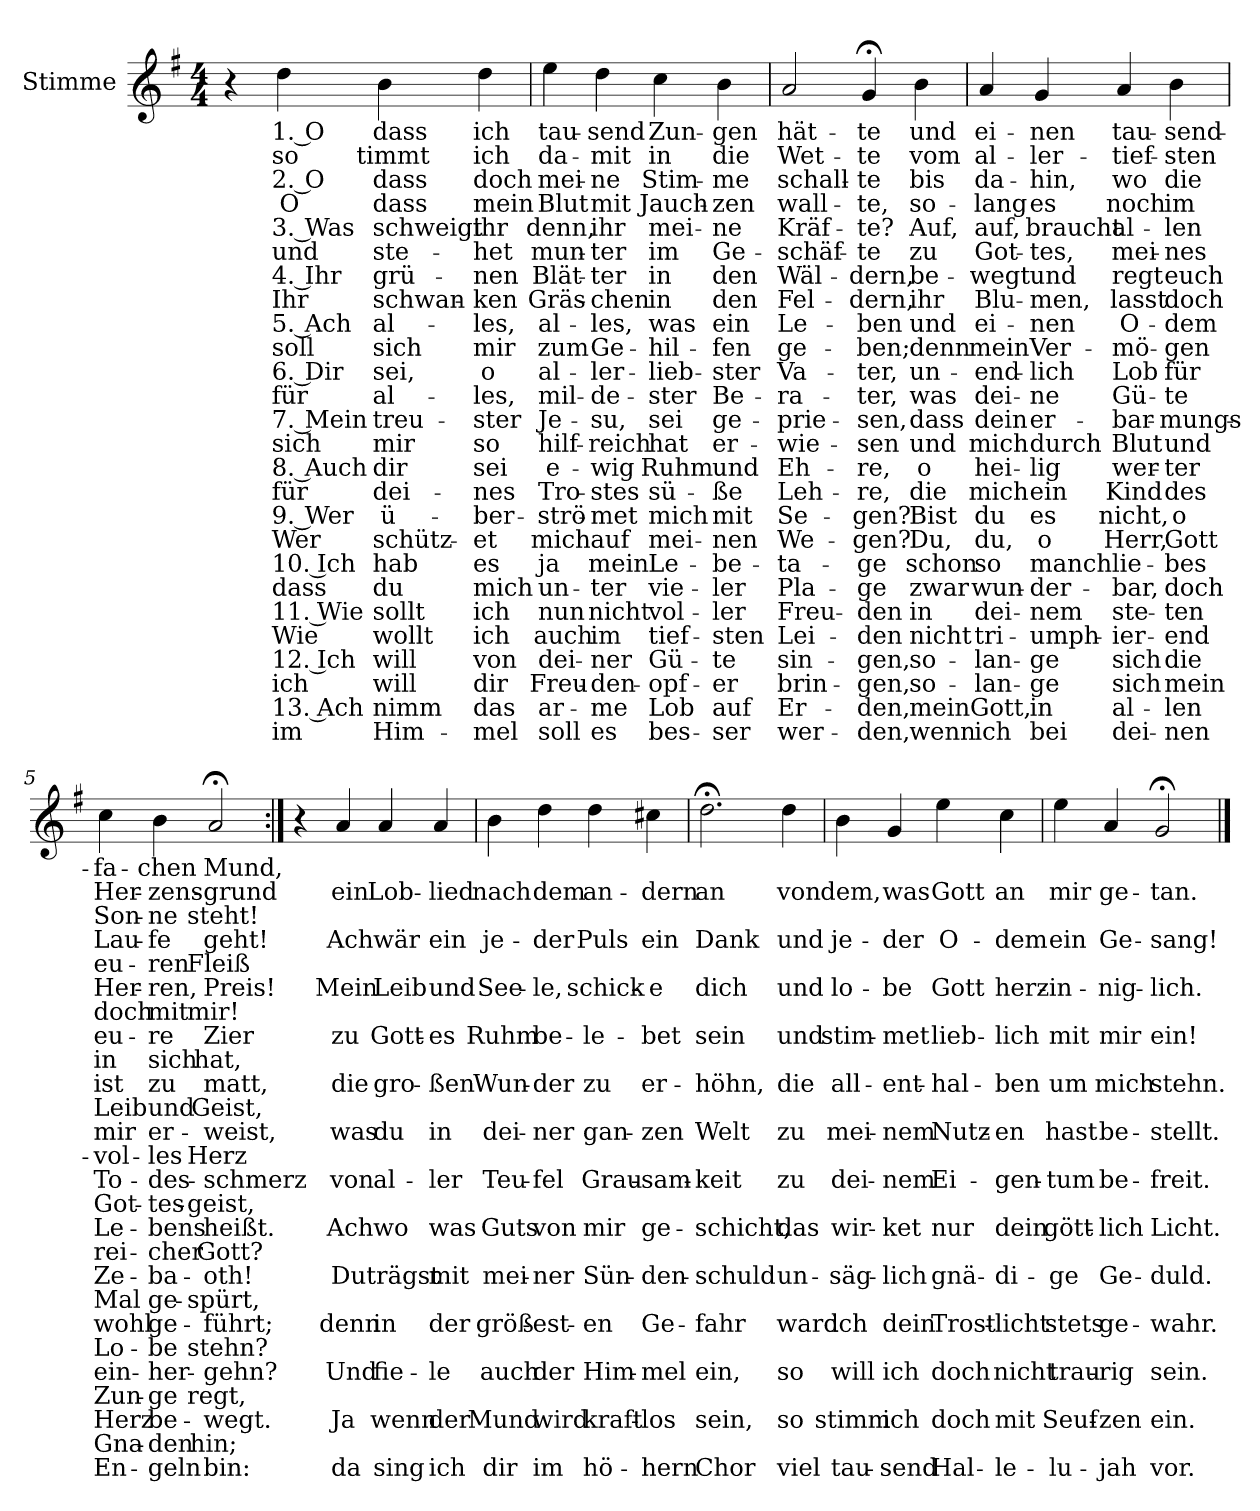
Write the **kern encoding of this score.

**kern	**text	**text	**text	**text	**text	**text	**text	**text	**text	**text	**text	**text	**text	**text	**text	**text	**text	**text	**text	**text	**text	**text	**text	**text	**text	**text
*part1	*part1	*part1	*part1	*part1	*part1	*part1	*part1	*part1	*part1	*part1	*part1	*part1	*part1	*part1	*part1	*part1	*part1	*part1	*part1	*part1	*part1	*part1	*part1	*part1	*part1	*part1
*staff1	*staff1	*staff1	*staff1	*staff1	*staff1	*staff1	*staff1	*staff1	*staff1	*staff1	*staff1	*staff1	*staff1	*staff1	*staff1	*staff1	*staff1	*staff1	*staff1	*staff1	*staff1	*staff1	*staff1	*staff1	*staff1	*staff1
*I"Stimme	*	*	*	*	*	*	*	*	*	*	*	*	*	*	*	*	*	*	*	*	*	*	*	*	*	*
*I'St.	*	*	*	*	*	*	*	*	*	*	*	*	*	*	*	*	*	*	*	*	*	*	*	*	*	*
*clefG2	*	*	*	*	*	*	*	*	*	*	*	*	*	*	*	*	*	*	*	*	*	*	*	*	*	*
*k[f#]	*	*	*	*	*	*	*	*	*	*	*	*	*	*	*	*	*	*	*	*	*	*	*	*	*	*
*M4/4	*	*	*	*	*	*	*	*	*	*	*	*	*	*	*	*	*	*	*	*	*	*	*	*	*	*
=1	=1	=1	=1	=1	=1	=1	=1	=1	=1	=1	=1	=1	=1	=1	=1	=1	=1	=1	=1	=1	=1	=1	=1	=1	=1	=1
4r	.	.	.	.	.	.	.	.	.	.	.	.	.	.	.	.	.	.	.	.	.	.	.	.	.	.
!	!LO:LY:b	!LO:LY:b	!LO:LY:b	!LO:LY:b	!LO:LY:b	!LO:LY:b	!LO:LY:b	!LO:LY:b	!LO:LY:b	!LO:LY:b	!LO:LY:b	!LO:LY:b	!LO:LY:b	!LO:LY:b	!LO:LY:b	!LO:LY:b	!LO:LY:b	!LO:LY:b	!LO:LY:b	!LO:LY:b	!LO:LY:b	!LO:LY:b	!LO:LY:b	!LO:LY:b	!LO:LY:b	!LO:LY:b
4dd\	1. O	so	2. O	O	3. Was	und	4. Ihr	Ihr	5. Ach	soll	6. Dir	für	7. Mein	sich	8. Auch	für	9. Wer	Wer	10. Ich	dass	11. Wie	Wie	12. Ich	ich	13. Ach	im
!	!LO:LY:b	!LO:LY:b	!LO:LY:b	!LO:LY:b	!LO:LY:b	!LO:LY:b	!LO:LY:b	!LO:LY:b	!LO:LY:b	!LO:LY:b	!LO:LY:b	!LO:LY:b	!LO:LY:b	!LO:LY:b	!LO:LY:b	!LO:LY:b	!LO:LY:b	!LO:LY:b	!LO:LY:b	!LO:LY:b	!LO:LY:b	!LO:LY:b	!LO:LY:b	!LO:LY:b	!LO:LY:b	!LO:LY:b
4b\	dass	timmt	dass	dass	schweigt	ste-	grü-	schwan-	al-	sich	sei,	al-	treu-	mir	dir	dei-	ü-	schütz-	hab	du	sollt	wollt	will	will	nimm	Him-
!	!LO:LY:b	!LO:LY:b	!LO:LY:b	!LO:LY:b	!LO:LY:b	!LO:LY:b	!LO:LY:b	!LO:LY:b	!LO:LY:b	!LO:LY:b	!LO:LY:b	!LO:LY:b	!LO:LY:b	!LO:LY:b	!LO:LY:b	!LO:LY:b	!LO:LY:b	!LO:LY:b	!LO:LY:b	!LO:LY:b	!LO:LY:b	!LO:LY:b	!LO:LY:b	!LO:LY:b	!LO:LY:b	!LO:LY:b
4dd\	ich	ich	doch	mein	ihr	-het	-nen	-ken	-les,	mir	o	-les,	-ster	so	sei	-nes	-ber-	-et	es	mich	ich	ich	von	dir	das	-mel
=2	=2	=2	=2	=2	=2	=2	=2	=2	=2	=2	=2	=2	=2	=2	=2	=2	=2	=2	=2	=2	=2	=2	=2	=2	=2	=2
!	!LO:LY:b	!LO:LY:b	!LO:LY:b	!LO:LY:b	!LO:LY:b	!LO:LY:b	!LO:LY:b	!LO:LY:b	!LO:LY:b	!LO:LY:b	!LO:LY:b	!LO:LY:b	!LO:LY:b	!LO:LY:b	!LO:LY:b	!LO:LY:b	!LO:LY:b	!LO:LY:b	!LO:LY:b	!LO:LY:b	!LO:LY:b	!LO:LY:b	!LO:LY:b	!LO:LY:b	!LO:LY:b	!LO:LY:b
4ee\	tau-	da-	mei-	Blut	denn,	mun-	Blät-	Gräs-	al-	zum	al-	mil-	Je-	hilf-	e-	Tro-	-strö-	mich	ja	un-	nun	auch	dei-	Freu-	ar-	soll
!	!LO:LY:b	!LO:LY:b	!LO:LY:b	!LO:LY:b	!LO:LY:b	!LO:LY:b	!LO:LY:b	!LO:LY:b	!LO:LY:b	!LO:LY:b	!LO:LY:b	!LO:LY:b	!LO:LY:b	!LO:LY:b	!LO:LY:b	!LO:LY:b	!LO:LY:b	!LO:LY:b	!LO:LY:b	!LO:LY:b	!LO:LY:b	!LO:LY:b	!LO:LY:b	!LO:LY:b	!LO:LY:b	!LO:LY:b
4dd\	-send	-mit	-ne	mit	ihr	-ter	-ter	-chen	-les,	Ge-	-ler-	-de-	-su,	-reich	-wig	-stes	-met	auf	mein	-ter	nicht	im	-ner	-den-	-me	es
!	!LO:LY:b	!LO:LY:b	!LO:LY:b	!LO:LY:b	!LO:LY:b	!LO:LY:b	!LO:LY:b	!LO:LY:b	!LO:LY:b	!LO:LY:b	!LO:LY:b	!LO:LY:b	!LO:LY:b	!LO:LY:b	!LO:LY:b	!LO:LY:b	!LO:LY:b	!LO:LY:b	!LO:LY:b	!LO:LY:b	!LO:LY:b	!LO:LY:b	!LO:LY:b	!LO:LY:b	!LO:LY:b	!LO:LY:b
4cc\	Zun-	in	Stim-	Jauch-	mei-	im	in	in	was	-hil-	-lieb-	-ster	sei	hat	Ruhm	sü-	mich	mei-	Le-	vie-	vol-	tief-	Gü-	-opf-	Lob	bes-
!	!LO:LY:b	!LO:LY:b	!LO:LY:b	!LO:LY:b	!LO:LY:b	!LO:LY:b	!LO:LY:b	!LO:LY:b	!LO:LY:b	!LO:LY:b	!LO:LY:b	!LO:LY:b	!LO:LY:b	!LO:LY:b	!LO:LY:b	!LO:LY:b	!LO:LY:b	!LO:LY:b	!LO:LY:b	!LO:LY:b	!LO:LY:b	!LO:LY:b	!LO:LY:b	!LO:LY:b	!LO:LY:b	!LO:LY:b
4b\	-gen	die	-me	-zen	-ne	Ge-	den	den	ein	-fen	-ster	Be-	ge-	er-	und	-ße	mit	-nen	-be-	-ler	-ler	-sten	-te	-er	auf	-ser
=3	=3	=3	=3	=3	=3	=3	=3	=3	=3	=3	=3	=3	=3	=3	=3	=3	=3	=3	=3	=3	=3	=3	=3	=3	=3	=3
!	!LO:LY:b	!LO:LY:b	!LO:LY:b	!LO:LY:b	!LO:LY:b	!LO:LY:b	!LO:LY:b	!LO:LY:b	!LO:LY:b	!LO:LY:b	!LO:LY:b	!LO:LY:b	!LO:LY:b	!LO:LY:b	!LO:LY:b	!LO:LY:b	!LO:LY:b	!LO:LY:b	!LO:LY:b	!LO:LY:b	!LO:LY:b	!LO:LY:b	!LO:LY:b	!LO:LY:b	!LO:LY:b	!LO:LY:b
2a/	hät-	Wet-	schall-	wall-	Kräf-	-schäf-	Wäl-	Fel-	Le-	ge-	Va-	-ra-	-prie-	-wie-	Eh-	Leh-	Se-	We-	-ta-	Pla-	Freu-	Lei-	sin-	brin-	Er-	wer-
!	!LO:LY:b	!LO:LY:b	!LO:LY:b	!LO:LY:b	!LO:LY:b	!LO:LY:b	!LO:LY:b	!LO:LY:b	!LO:LY:b	!LO:LY:b	!LO:LY:b	!LO:LY:b	!LO:LY:b	!LO:LY:b	!LO:LY:b	!LO:LY:b	!LO:LY:b	!LO:LY:b	!LO:LY:b	!LO:LY:b	!LO:LY:b	!LO:LY:b	!LO:LY:b	!LO:LY:b	!LO:LY:b	!LO:LY:b
4g;</	-te	-te	-te	-te,	-te?	-te	-dern,	-dern,	-ben	-ben;	-ter,	-ter,	-sen,	-sen	-re,	-re,	-gen?	-gen?	-ge	-ge	-den	-den	-gen,	-gen,	-den,	-den,
!	!LO:LY:b	!LO:LY:b	!LO:LY:b	!LO:LY:b	!LO:LY:b	!LO:LY:b	!LO:LY:b	!LO:LY:b	!LO:LY:b	!LO:LY:b	!LO:LY:b	!LO:LY:b	!LO:LY:b	!LO:LY:b	!LO:LY:b	!LO:LY:b	!LO:LY:b	!LO:LY:b	!LO:LY:b	!LO:LY:b	!LO:LY:b	!LO:LY:b	!LO:LY:b	!LO:LY:b	!LO:LY:b	!LO:LY:b
4b\	und	vom	bis	so-	Auf,	zu	be-	ihr	und	denn	un-	was	dass	und	o	die	Bist	Du,	schon	zwar	in	nicht	so-	so-	mein	wenn
!!LO:PB:g=z
=4	=4	=4	=4	=4	=4	=4	=4	=4	=4	=4	=4	=4	=4	=4	=4	=4	=4	=4	=4	=4	=4	=4	=4	=4	=4	=4
!	!LO:LY:b	!LO:LY:b	!LO:LY:b	!LO:LY:b	!LO:LY:b	!LO:LY:b	!LO:LY:b	!LO:LY:b	!LO:LY:b	!LO:LY:b	!LO:LY:b	!LO:LY:b	!LO:LY:b	!LO:LY:b	!LO:LY:b	!LO:LY:b	!LO:LY:b	!LO:LY:b	!LO:LY:b	!LO:LY:b	!LO:LY:b	!LO:LY:b	!LO:LY:b	!LO:LY:b	!LO:LY:b	!LO:LY:b
4a/	ei-	al-	da-	-lang	auf,	Got-	-wegt	Blu-	ei-	mein	-end-	dei-	dein	mich	hei-	mich	du	du,	so	wun-	dei-	tri-	-lan-	-lan-	Gott,	ich
!	!LO:LY:b	!LO:LY:b	!LO:LY:b	!LO:LY:b	!LO:LY:b	!LO:LY:b	!LO:LY:b	!LO:LY:b	!LO:LY:b	!LO:LY:b	!LO:LY:b	!LO:LY:b	!LO:LY:b	!LO:LY:b	!LO:LY:b	!LO:LY:b	!LO:LY:b	!LO:LY:b	!LO:LY:b	!LO:LY:b	!LO:LY:b	!LO:LY:b	!LO:LY:b	!LO:LY:b	!LO:LY:b	!LO:LY:b
4g/	-nen	-ler-	-hin,	es	braucht	-tes,	und	-men,	-nen	Ver-	-lich	-ne	er-	durch	-lig	ein	es	o	manch	-der-	-nem	-umph-	-ge	-ge	in	bei
!	!LO:LY:b	!LO:LY:b	!LO:LY:b	!LO:LY:b	!LO:LY:b	!LO:LY:b	!LO:LY:b	!LO:LY:b	!LO:LY:b	!LO:LY:b	!LO:LY:b	!LO:LY:b	!LO:LY:b	!LO:LY:b	!LO:LY:b	!LO:LY:b	!LO:LY:b	!LO:LY:b	!LO:LY:b	!LO:LY:b	!LO:LY:b	!LO:LY:b	!LO:LY:b	!LO:LY:b	!LO:LY:b	!LO:LY:b
4a/	tau-	-tief-	wo	noch	al-	mei-	regt	lasst	O-	-mö-	Lob	Gü-	-bar-	Blut	wer-	Kind	nicht,	Herr,	lie-	-bar,	ste-	-ier-	sich	sich	al-	dei-
!	!LO:LY:b	!LO:LY:b	!LO:LY:b	!LO:LY:b	!LO:LY:b	!LO:LY:b	!LO:LY:b	!LO:LY:b	!LO:LY:b	!LO:LY:b	!LO:LY:b	!LO:LY:b	!LO:LY:b	!LO:LY:b	!LO:LY:b	!LO:LY:b	!LO:LY:b	!LO:LY:b	!LO:LY:b	!LO:LY:b	!LO:LY:b	!LO:LY:b	!LO:LY:b	!LO:LY:b	!LO:LY:b	!LO:LY:b
4b\	-send-	-sten	die	im	-len	-nes	euch	doch	-dem	-gen	für	-te	-mungs-	und	-ter	des	o	Gott	-bes	doch	-ten	-end	die	mein	-len	-nen
=5	=5	=5	=5	=5	=5	=5	=5	=5	=5	=5	=5	=5	=5	=5	=5	=5	=5	=5	=5	=5	=5	=5	=5	=5	=5	=5
!	!LO:LY:b	!LO:LY:b	!LO:LY:b	!LO:LY:b	!LO:LY:b	!LO:LY:b	!LO:LY:b	!LO:LY:b	!LO:LY:b	!LO:LY:b	!LO:LY:b	!LO:LY:b	!LO:LY:b	!LO:LY:b	!LO:LY:b	!LO:LY:b	!LO:LY:b	!LO:LY:b	!LO:LY:b	!LO:LY:b	!LO:LY:b	!LO:LY:b	!LO:LY:b	!LO:LY:b	!LO:LY:b	!LO:LY:b
4cc\	-fa-	Her-	Son-	Lau-	eu-	Her-	doch	eu-	in	ist	Leib	mir	-vol-	To-	Got-	Le-	rei-	Ze-	Mal	wohl	Lo-	ein-	Zun-	Herz	Gna-	En-
!	!LO:LY:b	!LO:LY:b	!LO:LY:b	!LO:LY:b	!LO:LY:b	!LO:LY:b	!LO:LY:b	!LO:LY:b	!LO:LY:b	!LO:LY:b	!LO:LY:b	!LO:LY:b	!LO:LY:b	!LO:LY:b	!LO:LY:b	!LO:LY:b	!LO:LY:b	!LO:LY:b	!LO:LY:b	!LO:LY:b	!LO:LY:b	!LO:LY:b	!LO:LY:b	!LO:LY:b	!LO:LY:b	!LO:LY:b
4b\	-chen	-zens-	-ne	-fe	-ren	-ren,	mit	-re	sich	zu	und	er-	-les	-des-	-tes-	-bens	-cher	-ba-	ge-	ge-	-be	-her-	-ge	be-	-den	-geln
!	!LO:LY:b	!LO:LY:b	!LO:LY:b	!LO:LY:b	!LO:LY:b	!LO:LY:b	!LO:LY:b	!LO:LY:b	!LO:LY:b	!LO:LY:b	!LO:LY:b	!LO:LY:b	!LO:LY:b	!LO:LY:b	!LO:LY:b	!LO:LY:b	!LO:LY:b	!LO:LY:b	!LO:LY:b	!LO:LY:b	!LO:LY:b	!LO:LY:b	!LO:LY:b	!LO:LY:b	!LO:LY:b	!LO:LY:b
2a;</	Mund,	-grund	steht!	geht!	Fleiß	Preis!	mir!	Zier	hat,	matt,	Geist,	-weist,	Herz	-schmerz	-geist,	heißt.	Gott?	-oth!	-spürt,	-führt;	stehn?	-gehn?	regt,	-wegt.	hin;	bin:
=6:|!	=6:|!	=6:|!	=6:|!	=6:|!	=6:|!	=6:|!	=6:|!	=6:|!	=6:|!	=6:|!	=6:|!	=6:|!	=6:|!	=6:|!	=6:|!	=6:|!	=6:|!	=6:|!	=6:|!	=6:|!	=6:|!	=6:|!	=6:|!	=6:|!	=6:|!	=6:|!
4r	.	.	.	.	.	.	.	.	.	.	.	.	.	.	.	.	.	.	.	.	.	.	.	.	.	.
!	!	!LO:LY:b	!	!LO:LY:b	!	!LO:LY:b	!	!LO:LY:b	!	!LO:LY:b	!	!LO:LY:b	!	!LO:LY:b	!	!LO:LY:b	!	!LO:LY:b	!	!LO:LY:b	!	!LO:LY:b	!	!LO:LY:b	!	!LO:LY:b
4a/	.	ein	.	Ach	.	Mein	.	zu	.	die	.	was	.	von	.	Ach	.	Du	.	denn	.	Und	.	Ja	.	da
!	!	!LO:LY:b	!	!LO:LY:b	!	!LO:LY:b	!	!LO:LY:b	!	!LO:LY:b	!	!LO:LY:b	!	!LO:LY:b	!	!LO:LY:b	!	!LO:LY:b	!	!LO:LY:b	!	!LO:LY:b	!	!LO:LY:b	!	!LO:LY:b
4a/	.	Lob-	.	wär	.	Leib	.	Gott-	.	gro-	.	du	.	al-	.	wo	.	trägst	.	in	.	fie-	.	wenn	.	sing
!	!	!LO:LY:b	!	!LO:LY:b	!	!LO:LY:b	!	!LO:LY:b	!	!LO:LY:b	!	!LO:LY:b	!	!LO:LY:b	!	!LO:LY:b	!	!LO:LY:b	!	!LO:LY:b	!	!LO:LY:b	!	!LO:LY:b	!	!LO:LY:b
4a/	.	-lied	.	ein	.	und	.	-es	.	-ßen	.	in	.	-ler	.	was	.	mit	.	der	.	-le	.	der	.	ich
=7	=7	=7	=7	=7	=7	=7	=7	=7	=7	=7	=7	=7	=7	=7	=7	=7	=7	=7	=7	=7	=7	=7	=7	=7	=7	=7
!	!	!LO:LY:b	!	!LO:LY:b	!	!LO:LY:b	!	!LO:LY:b	!	!LO:LY:b	!	!LO:LY:b	!	!LO:LY:b	!	!LO:LY:b	!	!LO:LY:b	!	!LO:LY:b	!	!LO:LY:b	!	!LO:LY:b	!	!LO:LY:b
4b\	.	nach	.	je-	.	See-	.	Ruhm	.	Wun-	.	dei-	.	Teu-	.	Guts	.	mei-	.	größ-	.	auch	.	Mund	.	dir
!	!	!LO:LY:b	!	!LO:LY:b	!	!LO:LY:b	!	!LO:LY:b	!	!LO:LY:b	!	!LO:LY:b	!	!LO:LY:b	!	!LO:LY:b	!	!LO:LY:b	!	!LO:LY:b	!	!LO:LY:b	!	!LO:LY:b	!	!LO:LY:b
4dd\	.	dem	.	-der	.	-le,	.	be-	.	-der	.	-ner	.	-fel	.	von	.	-ner	.	-est-	.	der	.	wird	.	im
!	!	!LO:LY:b	!	!LO:LY:b	!	!LO:LY:b	!	!LO:LY:b	!	!LO:LY:b	!	!LO:LY:b	!	!LO:LY:b	!	!LO:LY:b	!	!LO:LY:b	!	!LO:LY:b	!	!LO:LY:b	!	!LO:LY:b	!	!LO:LY:b
4dd\	.	an-	.	Puls	.	schick-	.	-le-	.	zu	.	gan-	.	Grau-	.	mir	.	Sün-	.	-en	.	Him-	.	kraft-	.	hö-
!	!	!LO:LY:b	!	!LO:LY:b	!	!LO:LY:b	!	!LO:LY:b	!	!LO:LY:b	!	!LO:LY:b	!	!LO:LY:b	!	!LO:LY:b	!	!LO:LY:b	!	!LO:LY:b	!	!LO:LY:b	!	!LO:LY:b	!	!LO:LY:b
4cc#X\	.	-dern	.	ein	.	-e	.	-bet	.	er-	.	-zen	.	-sam-	.	ge-	.	-den-	.	Ge-	.	-mel	.	-los	.	-hern
!!LO:LB:g=z
=8	=8	=8	=8	=8	=8	=8	=8	=8	=8	=8	=8	=8	=8	=8	=8	=8	=8	=8	=8	=8	=8	=8	=8	=8	=8	=8
!	!	!LO:LY:b	!	!LO:LY:b	!	!LO:LY:b	!	!LO:LY:b	!	!LO:LY:b	!	!LO:LY:b	!	!LO:LY:b	!	!LO:LY:b	!	!LO:LY:b	!	!LO:LY:b	!	!LO:LY:b	!	!LO:LY:b	!	!LO:LY:b
2.dd;<\	.	an	.	Dank	.	dich	.	sein	.	-höhn,	.	Welt	.	-keit	.	-schicht,	.	-schuld	.	-fahr	.	ein,	.	sein,	.	Chor
!	!	!LO:LY:b	!	!LO:LY:b	!	!LO:LY:b	!	!LO:LY:b	!	!LO:LY:b	!	!LO:LY:b	!	!LO:LY:b	!	!LO:LY:b	!	!LO:LY:b	!	!LO:LY:b	!	!LO:LY:b	!	!LO:LY:b	!	!LO:LY:b
4dd\	.	von	.	und	.	und	.	und	.	die	.	zu	.	zu	.	das	.	un-	.	ward	.	so	.	so	.	viel
=9	=9	=9	=9	=9	=9	=9	=9	=9	=9	=9	=9	=9	=9	=9	=9	=9	=9	=9	=9	=9	=9	=9	=9	=9	=9	=9
!	!	!LO:LY:b	!	!LO:LY:b	!	!LO:LY:b	!	!LO:LY:b	!	!LO:LY:b	!	!LO:LY:b	!	!LO:LY:b	!	!LO:LY:b	!	!LO:LY:b	!	!LO:LY:b	!	!LO:LY:b	!	!LO:LY:b	!	!LO:LY:b
4b\	.	dem,	.	je-	.	lo-	.	stim-	.	all-	.	mei-	.	dei-	.	wir-	.	-säg-	.	ich	.	will	.	stimm	.	tau-
!	!	!LO:LY:b	!	!LO:LY:b	!	!LO:LY:b	!	!LO:LY:b	!	!LO:LY:b	!	!LO:LY:b	!	!LO:LY:b	!	!LO:LY:b	!	!LO:LY:b	!	!LO:LY:b	!	!LO:LY:b	!	!LO:LY:b	!	!LO:LY:b
4g/	.	was	.	-der	.	-be	.	-met	.	-ent-	.	-nem	.	-nem	.	-ket	.	-lich	.	dein	.	ich	.	ich	.	-send
!	!	!LO:LY:b	!	!LO:LY:b	!	!LO:LY:b	!	!LO:LY:b	!	!LO:LY:b	!	!LO:LY:b	!	!LO:LY:b	!	!LO:LY:b	!	!LO:LY:b	!	!LO:LY:b	!	!LO:LY:b	!	!LO:LY:b	!	!LO:LY:b
4ee\	.	Gott	.	O-	.	Gott	.	lieb-	.	-hal-	.	Nutz-	.	Ei-	.	nur	.	gnä-	.	Trost-	.	doch	.	doch	.	Hal-
!	!	!LO:LY:b	!	!LO:LY:b	!	!LO:LY:b	!	!LO:LY:b	!	!LO:LY:b	!	!LO:LY:b	!	!LO:LY:b	!	!LO:LY:b	!	!LO:LY:b	!	!LO:LY:b	!	!LO:LY:b	!	!LO:LY:b	!	!LO:LY:b
4cc\	.	an	.	-dem	.	herz-	.	-lich	.	-ben	.	-en	.	-gen-	.	dein	.	-di-	.	-licht	.	nicht	.	mit	.	-le-
=10	=10	=10	=10	=10	=10	=10	=10	=10	=10	=10	=10	=10	=10	=10	=10	=10	=10	=10	=10	=10	=10	=10	=10	=10	=10	=10
!	!	!LO:LY:b	!	!LO:LY:b	!	!LO:LY:b	!	!LO:LY:b	!	!LO:LY:b	!	!LO:LY:b	!	!LO:LY:b	!	!LO:LY:b	!	!LO:LY:b	!	!LO:LY:b	!	!LO:LY:b	!	!LO:LY:b	!	!LO:LY:b
4ee\	.	mir	.	ein	.	-in-	.	mit	.	um	.	hast	.	-tum	.	gött-	.	-ge	.	stets	.	trau-	.	Seuf-	.	-lu-
!	!	!LO:LY:b	!	!LO:LY:b	!	!LO:LY:b	!	!LO:LY:b	!	!LO:LY:b	!	!LO:LY:b	!	!LO:LY:b	!	!LO:LY:b	!	!LO:LY:b	!	!LO:LY:b	!	!LO:LY:b	!	!LO:LY:b	!	!LO:LY:b
4a/	.	ge-	.	Ge-	.	-nig-	.	mir	.	mich	.	be-	.	be-	.	-lich	.	Ge-	.	ge-	.	-rig	.	-zen	.	-jah
!	!	!LO:LY:b	!	!LO:LY:b	!	!LO:LY:b	!	!LO:LY:b	!	!LO:LY:b	!	!LO:LY:b	!	!LO:LY:b	!	!LO:LY:b	!	!LO:LY:b	!	!LO:LY:b	!	!LO:LY:b	!	!LO:LY:b	!	!LO:LY:b
2g;</	.	-tan.	.	-sang!	.	-lich.	.	ein!	.	stehn.	.	-stellt.	.	-freit.	.	Licht.	.	-duld.	.	-wahr.	.	sein.	.	ein.	.	vor.
==	==	==	==	==	==	==	==	==	==	==	==	==	==	==	==	==	==	==	==	==	==	==	==	==	==	==
*-	*-	*-	*-	*-	*-	*-	*-	*-	*-	*-	*-	*-	*-	*-	*-	*-	*-	*-	*-	*-	*-	*-	*-	*-	*-	*-
